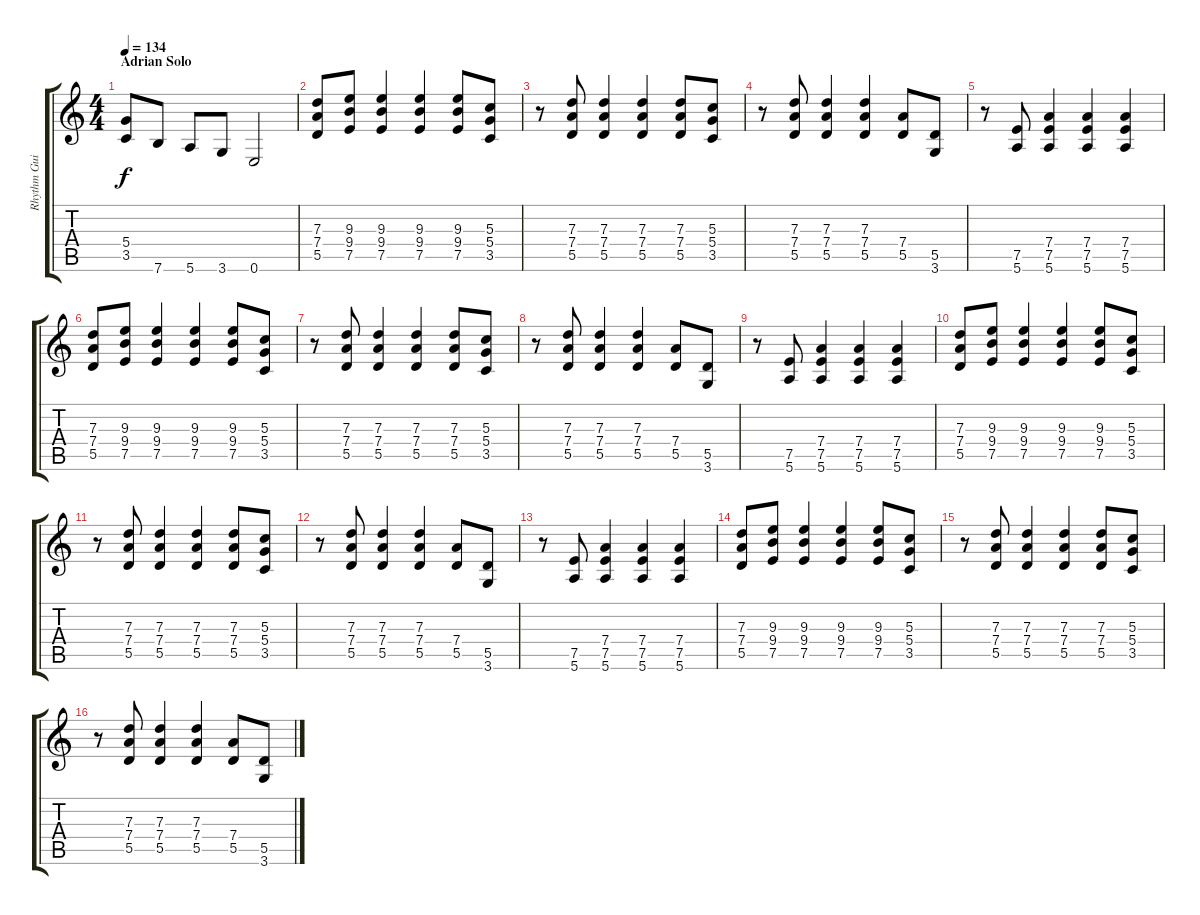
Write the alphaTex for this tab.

\track ("Rhythm Guitar L" "Rhythm Gui") {instrument distortionguitar}
\staff {score tabs}
\tuning (E4 B3 G3 D3 A2 E2) {hide}
\ts (4 4)
\section ("" "Adrian Solo")
\tempo 134
\clef g2
\ks c
(5.4{t} 3.5{t}).8{dy f} 7.6.8 5.6.8 3.6.8 0.6.2 |
(7.3 7.4 5.5).8 (9.3 9.4 7.5).8 (9.3 9.4 7.5).4 (9.3 9.4 7.5).4 (9.3 9.4 7.5).8 (5.3 5.4 3.5).8 |
r.8 (7.3 7.4 5.5).8 (7.3 7.4 5.5).4 (7.3 7.4 5.5).4 (7.3 7.4 5.5).8 (5.3 5.4 3.5).8 |
r.8 (7.3 7.4 5.5).8 (7.3 7.4 5.5).4 (7.3 7.4 5.5).4 (7.4 5.5).8 (5.5 3.6).8 |
r.8 (7.5 5.6).8 (7.4 7.5 5.6).4 (7.4 7.5 5.6).4 (7.4 7.5 5.6).4 |
(7.3 7.4 5.5).8 (9.3 9.4 7.5).8 (9.3 9.4 7.5).4 (9.3 9.4 7.5).4 (9.3 9.4 7.5).8 (5.3 5.4 3.5).8 |
r.8 (7.3 7.4 5.5).8 (7.3 7.4 5.5).4 (7.3 7.4 5.5).4 (7.3 7.4 5.5).8 (5.3 5.4 3.5).8 |
r.8 (7.3 7.4 5.5).8 (7.3 7.4 5.5).4 (7.3 7.4 5.5).4 (7.4 5.5).8 (5.5 3.6).8 |
r.8 (7.5 5.6).8 (7.4 7.5 5.6).4 (7.4 7.5 5.6).4 (7.4 7.5 5.6).4 |
(7.3 7.4 5.5).8 (9.3 9.4 7.5).8 (9.3 9.4 7.5).4 (9.3 9.4 7.5).4 (9.3 9.4 7.5).8 (5.3 5.4 3.5).8 |
r.8 (7.3 7.4 5.5).8 (7.3 7.4 5.5).4 (7.3 7.4 5.5).4 (7.3 7.4 5.5).8 (5.3 5.4 3.5).8 |
r.8 (7.3 7.4 5.5).8 (7.3 7.4 5.5).4 (7.3 7.4 5.5).4 (7.4 5.5).8 (5.5 3.6).8 |
r.8 (7.5 5.6).8 (7.4 7.5 5.6).4 (7.4 7.5 5.6).4 (7.4 7.5 5.6).4 |
(7.3 7.4 5.5).8 (9.3 9.4 7.5).8 (9.3 9.4 7.5).4 (9.3 9.4 7.5).4 (9.3 9.4 7.5).8 (5.3 5.4 3.5).8 |
r.8 (7.3 7.4 5.5).8 (7.3 7.4 5.5).4 (7.3 7.4 5.5).4 (7.3 7.4 5.5).8 (5.3 5.4 3.5).8 |
r.8 (7.3 7.4 5.5).8 (7.3 7.4 5.5).4 (7.3 7.4 5.5).4 (7.4 5.5).8 (5.5 3.6).8
